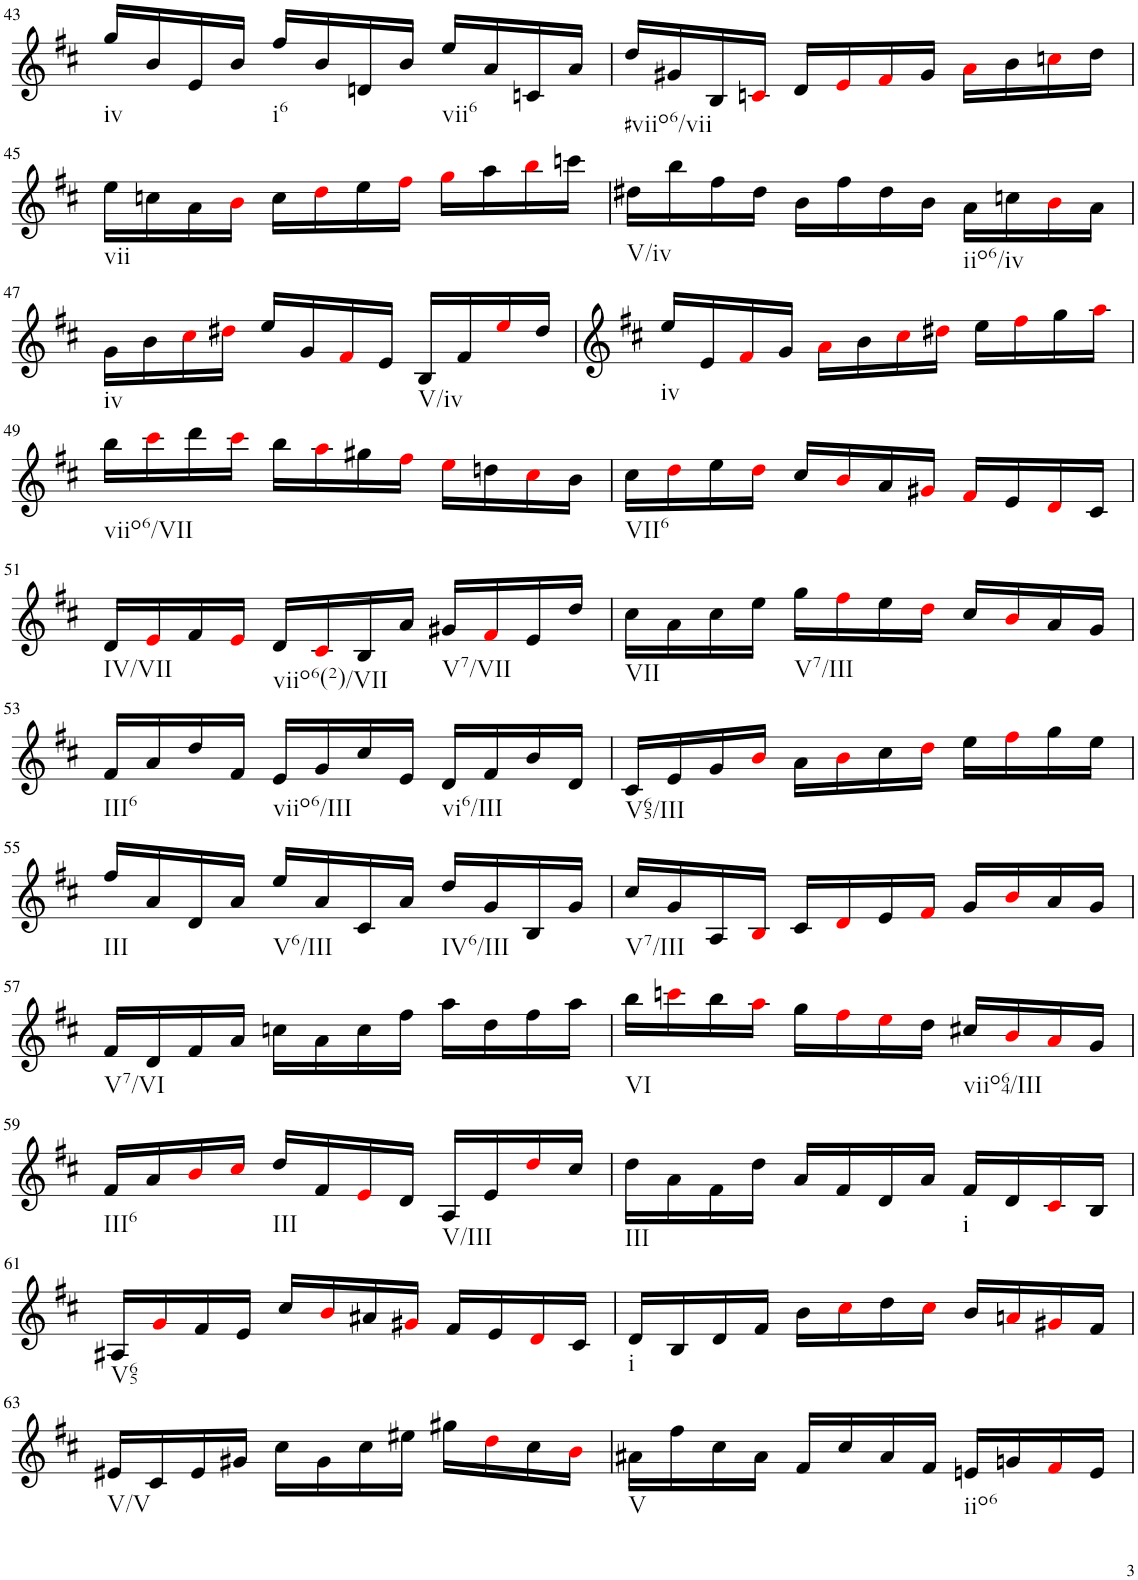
**kern
*part1
*staff1
*I"Violin
*I'Vln.
!!LO:PB:g=z
*clefG2
*k[f#c#]
*M3/4
=43
!LO:TX:b:t=iv
16gg/LL
16b/
16e/
16b/JJ
!LO:TX:b:t=i6
16ff#/LL
16b/
16dn/
16b/JJ
!LO:TX:b:t=vii6
16ee/LL
16a/
16cn/
16a/JJ
=44
!LO:TX:b:t=#viio6/vii
16dd/LL
16g#X/
16B/
16cni/JJ
16d/LL
16ei/
16f#i/
16g#/JJ
16ai\LL
16b\
16ccni\
16dd\JJ
!!LO:LB:g=z
=45
!LO:TX:b:t=vii
16ee\LL
16ccn\
16a\
16bi\JJ
16cc\LL
16ddi\
16ee\
16ff#i\JJ
16ggi\LL
16aa\
16bbi\
16cccn\JJ
=46
!LO:TX:b:t=V/iv
16dd#X\LL
16bb\
16ff#\
16dd#\JJ
16b\LL
16ff#\
16dd#\
16b\JJ
!LO:TX:b:t=iio6/iv
16a\LL
16ccn\
16bi\
16a\JJ
!!LO:LB:g=z
=47
!LO:TX:b:t=iv
16g\LL
16b\
16cc#i\
16dd#Xi\JJ
16ee/LL
16g/
16f#i/
16e/JJ
!LO:TX:b:t=V/iv
16B/LL
16f#/
16eei/
16dd#/JJ
=48
*k[f#c#]
!LO:TX:b:t=iv
16ee/LL
16e/
16f#i/
16g/JJ
16ai\LL
16b\
16cc#i\
16dd#Xi\JJ
16ee\LL
16ff#i\
16gg\
16aai\JJ
!!LO:LB:g=z
=49
!LO:TX:b:t=viio6/VII
16bb\LL
16ccc#i\
16ddd\
16ccc#i\JJ
16bb\LL
16aai\
16gg#X\
16ff#i\JJ
16eei\LL
16ddn\
16cc#i\
16b\JJ
=50
!LO:TX:b:t=VII6
16cc#\LL
16ddi\
16ee\
16ddi\JJ
16cc#/LL
16bi/
16a/
16g#Xi/JJ
16f#i/LL
16e/
16di/
16c#/JJ
!!LO:LB:g=z
=51
!LO:TX:b:t=IV/VII
16d/LL
16ei/
16f#/
16ei/JJ
!LO:TX:b:t=viio6(2)/VII
16d/LL
16c#i/
16B/
16a/JJ
!LO:TX:b:t=V7/VII
16g#X/LL
16f#i/
16e/
16dd/JJ
=52
!LO:TX:b:t=VII
16cc#\LL
16a\
16cc#\
16ee\JJ
!LO:TX:b:t=V7/III
16gg\LL
16ff#i\
16ee\
16ddi\JJ
16cc#/LL
16bi/
16a/
16g/JJ
!!LO:LB:g=z
=53
!LO:TX:b:t=III6
16f#/LL
16a/
16dd/
16f#/JJ
!LO:TX:b:t=viio6/III
16e/LL
16g/
16cc#/
16e/JJ
!LO:TX:b:t=vi6/III
16d/LL
16f#/
16b/
16d/JJ
=54
!LO:TX:b:t=V65/III
16c#/LL
16e/
16g/
16bi/JJ
16a\LL
16bi\
16cc#\
16ddi\JJ
16ee\LL
16ff#i\
16gg\
16ee\JJ
!!LO:LB:g=z
=55
!LO:TX:b:t=III
16ff#/LL
16a/
16d/
16a/JJ
!LO:TX:b:t=V6/III
16ee/LL
16a/
16c#/
16a/JJ
!LO:TX:b:t=IV6/III
16dd/LL
16g/
16B/
16g/JJ
=56
!LO:TX:b:t=V7/III
16cc#/LL
16g/
16A/
16Bi/JJ
16c#/LL
16di/
16e/
16f#i/JJ
16g/LL
16bi/
16a/
16g/JJ
!!LO:LB:g=z
=57
!LO:TX:b:t=V7/VI
16f#/LL
16d/
16f#/
16a/JJ
16ccn\LL
16a\
16cc\
16ff#\JJ
16aa\LL
16dd\
16ff#\
16aa\JJ
=58
!LO:TX:b:t=VI
16bb\LL
16cccni\
16bb\
16aai\JJ
16gg\LL
16ff#i\
16eei\
16dd\JJ
!LO:TX:b:t=viio64/III
16cc#X/LL
16bi/
16ai/
16g/JJ
!!LO:LB:g=z
=59
!LO:TX:b:t=III6
16f#/LL
16a/
16bi/
16cc#i/JJ
!LO:TX:b:t=III
16dd/LL
16f#/
16ei/
16d/JJ
!LO:TX:b:t=V/III
16A/LL
16e/
16ddi/
16cc#/JJ
=60
!LO:TX:b:t=III
16dd\LL
16a\
16f#\
16dd\JJ
16a/LL
16f#/
16d/
16a/JJ
!LO:TX:b:t=i
16f#/LL
16d/
16c#i/
16B/JJ
!!LO:LB:g=z
=61
!LO:TX:b:t=V65
16A#X/LL
16gi/
16f#/
16e/JJ
16cc#/LL
16bi/
16a#X/
16g#Xi/JJ
16f#/LL
16e/
16di/
16c#/JJ
=62
!LO:TX:b:t=i
16d/LL
16B/
16d/
16f#/JJ
16b\LL
16cc#i\
16dd\
16cc#i\JJ
16b/LL
16ani/
16g#Xi/
16f#/JJ
!!LO:LB:g=z
=63
!LO:TX:b:t=V/V
16e#X/LL
16c#/
16e#/
16g#X/JJ
16cc#\LL
16g#\
16cc#\
16ee#X\JJ
16gg#X\LL
16ddi\
16cc#\
16bi\JJ
=64
!LO:TX:b:t=V
16a#X\LL
16ff#\
16cc#\
16a#\JJ
16f#/LL
16cc#/
16a#/
16f#/JJ
!LO:TX:b:t=iio6
16en/LL
16gn/
16f#i/
16e/JJ
=
*-
